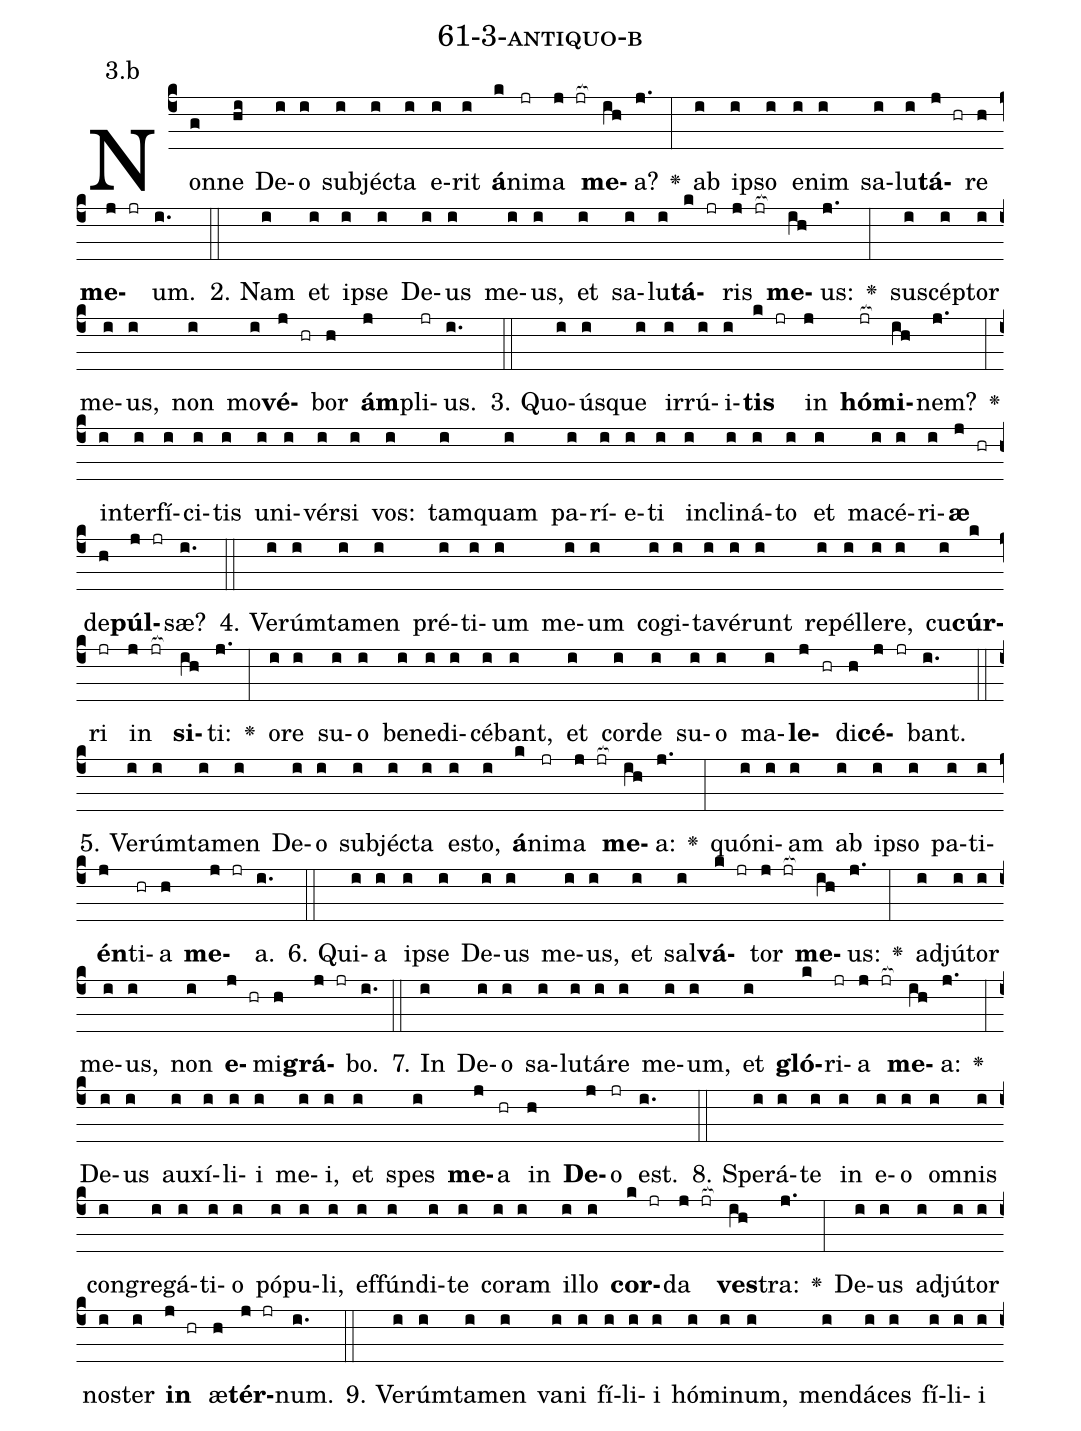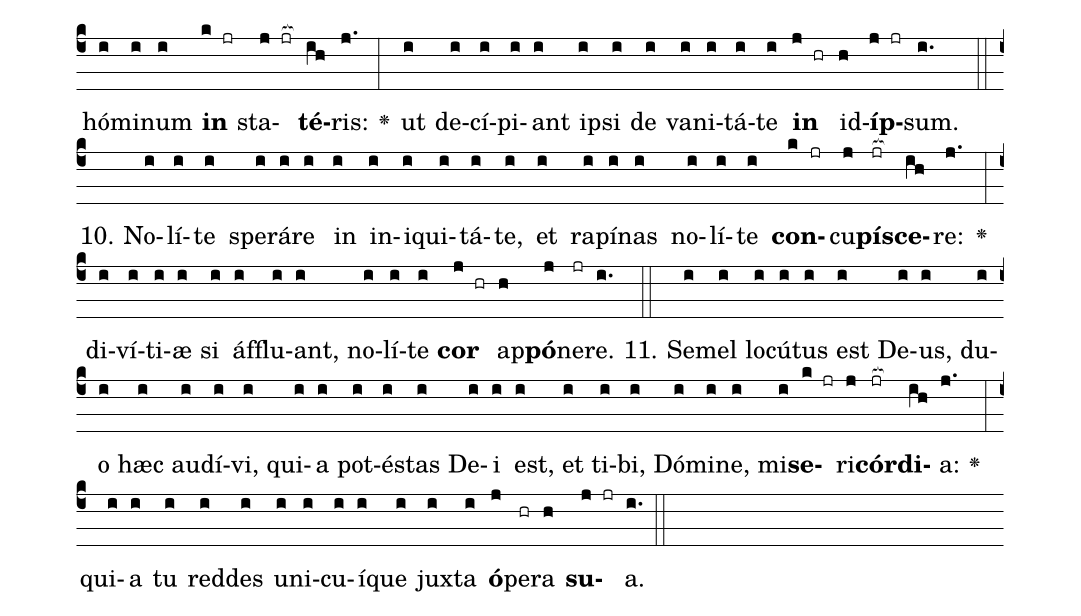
name: 61-3-antiquo-b;
annotation: 3.b;
%%
(c4)Non(g)ne(hi) De(i)o(i) sub(i)jéc(i)ta(i) e(i)rit(i) <b>á</b>(k)ni(jr)ma(j jr[ocb:1{]) <b>me</b>(ih[ocb:0}])a?(j.) <v>\greheightstar</v>(:) ab(i) ip(i)so(i) e(i)nim(i) sa(i)lu(i)<b>tá</b>(j hr)re(h) <b>me</b>(j jr)um.(i.) (::)
2. Nam(i) et(i) ip(i)se(i) De(i)us(i) me(i)us,(i) et(i) sa(i)lu(i)<b>tá</b>(k jr)ris(j jr[ocb:1{]) <b>me</b>(ih[ocb:0}])us:(j.) <v>\greheightstar</v>(:) su(i)scép(i)tor(i) me(i)us,(i) non(i) mo(i)<b>vé</b>(j hr)bor(h) <b>ám</b>(j)pli(jr)us.(i.) (::)
3. Quo(i)ús(i)que(i) ir(i)rú(i)i(i)<b>tis</b>(k jr) in(j) <b>hó</b>(jr[ocb:1{])<b>mi</b>(ih[ocb:0}])nem?(j.) <v>\greheightstar</v>(:) in(i)ter(i)fí(i)ci(i)tis(i) u(i)ni(i)vér(i)si(i) vos:(i) tam(i)quam(i) pa(i)rí(i)e(i)ti(i) in(i)cli(i)ná(i)to(i) et(i) ma(i)cé(i)ri(i)<b>æ</b>(j hr) de(h)<b>púl</b>(j jr)sæ?(i.) (::)
4. Ve(i)rúm(i)ta(i)men(i) pré(i)ti(i)um(i) me(i)um(i) co(i)gi(i)ta(i)vé(i)runt(i) re(i)pél(i)le(i)re,(i) cu(i)<b>cúr</b>(k)ri(jr) in(j jr[ocb:1{]) <b>si</b>(ih[ocb:0}])ti:(j.) <v>\greheightstar</v>(:) o(i)re(i) su(i)o(i) be(i)ne(i)di(i)cé(i)bant,(i) et(i) cor(i)de(i) su(i)o(i) ma(i)<b>le</b>(j hr)di(h)<b>cé</b>(j jr)bant.(i.) (::)
5. Ve(i)rúm(i)ta(i)men(i) De(i)o(i) sub(i)jéc(i)ta(i) es(i)to,(i) <b>á</b>(k)ni(jr)ma(j jr[ocb:1{]) <b>me</b>(ih[ocb:0}])a:(j.) <v>\greheightstar</v>(:) quón(i)i(i)am(i) ab(i) ip(i)so(i) pa(i)ti(i)<b>én</b>(j)ti(hr)a(h) <b>me</b>(j jr)a.(i.) (::)
6. Qui(i)a(i) ip(i)se(i) De(i)us(i) me(i)us,(i) et(i) sal(i)<b>vá</b>(k jr)tor(j jr[ocb:1{]) <b>me</b>(ih[ocb:0}])us:(j.) <v>\greheightstar</v>(:) ad(i)jú(i)tor(i) me(i)us,(i) non(i) <b>e</b>(j hr)mi(h)<b>grá</b>(j jr)bo.(i.) (::)
7. In(i) De(i)o(i) sa(i)lu(i)tá(i)re(i) me(i)um,(i) et(i) <b>gló</b>(k)ri(jr)a(j jr[ocb:1{]) <b>me</b>(ih[ocb:0}])a:(j.) <v>\greheightstar</v>(:) De(i)us(i) au(i)xí(i)li(i)i(i) me(i)i,(i) et(i) spes(i) <b>me</b>(j)a(hr) in(h) <b>De</b>(j)o(jr) est.(i.) (::)
8. Spe(i)rá(i)te(i) in(i) e(i)o(i) om(i)nis(i) con(i)gre(i)gá(i)ti(i)o(i) pó(i)pu(i)li,(i) ef(i)fún(i)di(i)te(i) co(i)ram(i) il(i)lo(i) <b>cor</b>(k jr)da(j jr[ocb:1{]) <b>ves</b>(ih[ocb:0}])tra:(j.) <v>\greheightstar</v>(:) De(i)us(i) ad(i)jú(i)tor(i) nos(i)ter(i) <b>in</b>(j hr) æ(h)<b>tér</b>(j jr)num.(i.) (::)
9. Ve(i)rúm(i)ta(i)men(i) va(i)ni(i) fí(i)li(i)i(i) hó(i)mi(i)num,(i) men(i)dá(i)ces(i) fí(i)li(i)i(i) hó(i)mi(i)num(i) <b>in</b>(k jr) sta(j jr[ocb:1{])<b>té</b>(ih[ocb:0}])ris:(j.) <v>\greheightstar</v>(:) ut(i) de(i)cí(i)pi(i)ant(i) ip(i)si(i) de(i) va(i)ni(i)tá(i)te(i) <b>in</b>(j hr) id(h)<b>íp</b>(j jr)sum.(i.) (::)
10. No(i)lí(i)te(i) spe(i)rá(i)re(i) in(i) in(i)i(i)qui(i)tá(i)te,(i) et(i) ra(i)pí(i)nas(i) no(i)lí(i)te(i) <b>con</b>(k jr)cu(j)<b>pí</b>(jr[ocb:1{])<b>sce</b>(ih[ocb:0}])re:(j.) <v>\greheightstar</v>(:) di(i)ví(i)ti(i)æ(i) si(i) áf(i)flu(i)ant,(i) no(i)lí(i)te(i) <b>cor</b>(j hr) ap(h)<b>pó</b>(j)ne(jr)re.(i.) (::)
11. Se(i)mel(i) lo(i)cú(i)tus(i) est(i) De(i)us,(i) du(i)o(i) hæc(i) au(i)dí(i)vi,(i) qui(i)a(i) pot(i)és(i)tas(i) De(i)i(i) est,(i) et(i) ti(i)bi,(i) Dó(i)mi(i)ne,(i) mi(i)<b>se</b>(k jr)ri(j)<b>cór</b>(jr[ocb:1{])<b>di</b>(ih[ocb:0}])a:(j.) <v>\greheightstar</v>(:) qui(i)a(i) tu(i) red(i)des(i) u(i)ni(i)cu(i)í(i)que(i) jux(i)ta(i) <b>ó</b>(j)pe(hr)ra(h) <b>su</b>(j jr)a.(i.) (::)
